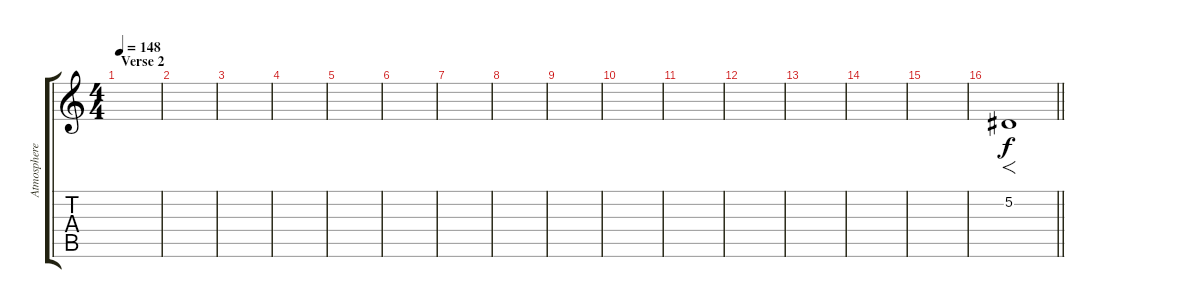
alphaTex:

\track ("Atmosphere 2" "Atmosphere") {instrument pad6metallic}
\staff {score tabs}
\tuning (Eb4 Bb3 Gb3 Db3 Ab2 Db2) {hide}
\ts (4 4)
\section ("" "Verse 2")
\tempo 148
\clef g2
\ks c
|
|
|
|
|
|
|
|
|
|
|
|
|
|
|
\barLineRight lightlight
5.2.1{f}
